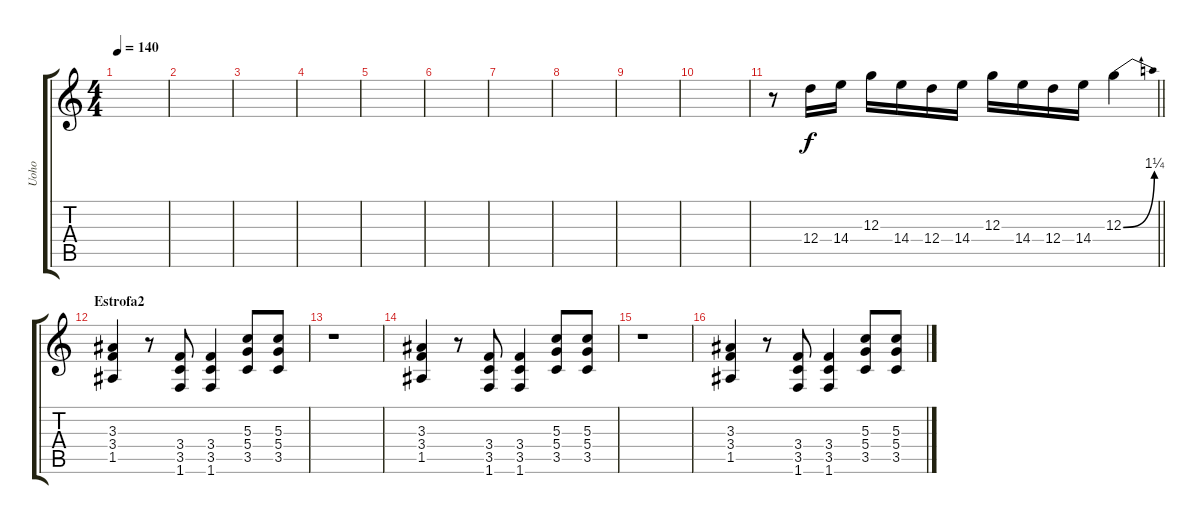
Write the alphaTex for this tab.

\track ("Uoho" "Uoho") {instrument distortionguitar}
\staff {score tabs}
\tuning (E4 B3 G3 D3 A2 E2) {hide}
\ts (4 4)
\tempo 140
\clef g2
\ks c
|
|
|
|
|
|
|
|
|
|
\barLineRight lightlight
r.8 12.4.16 14.4.16 12.3.16 14.4.16 12.4.16 14.4.16 12.3.16 14.4.16 12.4.16 14.4.16 12.3{be (bend 0 0 60 5)}.4 |
\section ("" "Estrofa2")
(3.3 3.4 1.5).4 r.8 (3.4 3.5 1.6).8 (3.4 3.5 1.6).4 (5.3 5.4 3.5).8 (5.3 5.4 3.5).8 |
r.1 |
(3.3 3.4 1.5).4 r.8 (3.4 3.5 1.6).8 (3.4 3.5 1.6).4 (5.3 5.4 3.5).8 (5.3 5.4 3.5).8 |
r.1 |
(3.3 3.4 1.5).4 r.8 (3.4 3.5 1.6).8 (3.4 3.5 1.6).4 (5.3 5.4 3.5).8 (5.3 5.4 3.5).8
